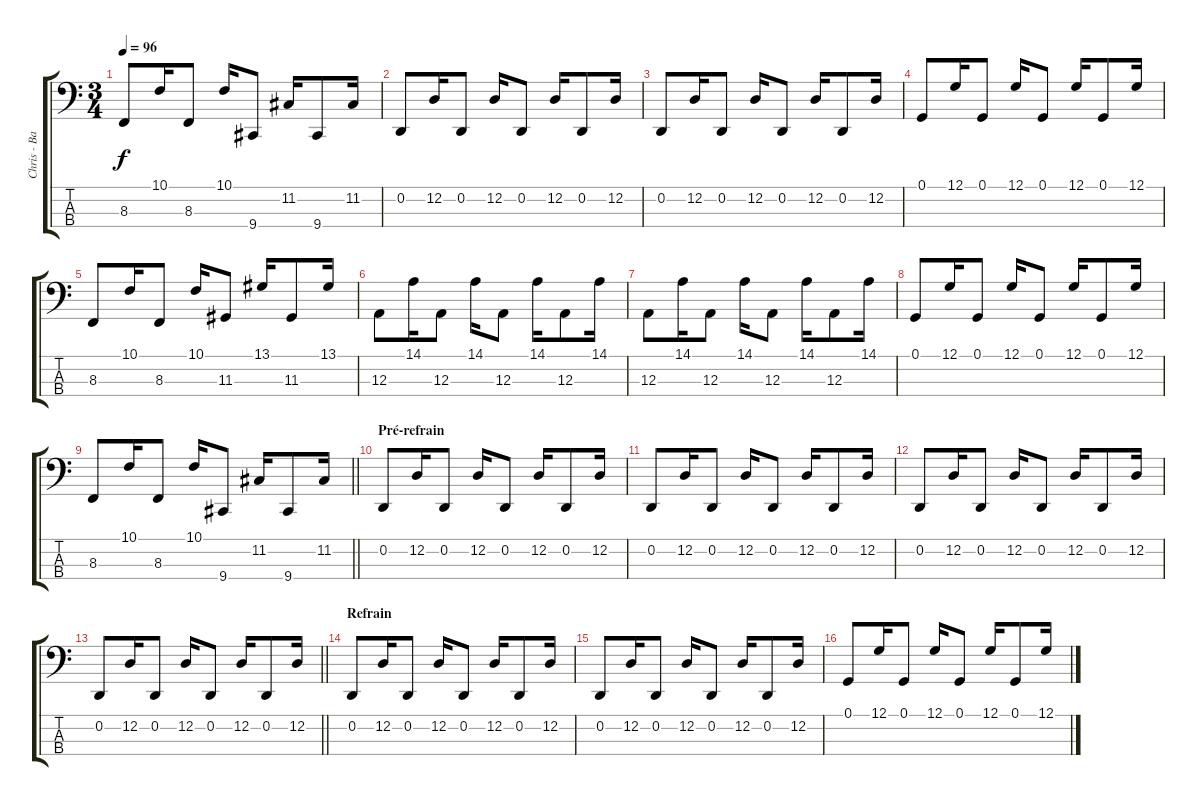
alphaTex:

\track ("Chris - Bass" "Chris - Ba") {instrument lead2sawtooth}
\staff {score tabs}
\tuning (G2 D2 A1 E1) {hide}
\ts (3 4)
\tempo 96
\clef f4
\ks c
8.3.8{dy f} 10.1.16 8.3.8 10.1.16 9.4.8 11.2.16 9.4.8 11.2.16 |
0.2.8 12.2.16 0.2.8 12.2.16 0.2.8 12.2.16 0.2.8 12.2.16 |
0.2.8 12.2.16 0.2.8 12.2.16 0.2.8 12.2.16 0.2.8 12.2.16 |
0.1.8 12.1.16 0.1.8 12.1.16 0.1.8 12.1.16 0.1.8 12.1.16 |
8.3.8 10.1.16 8.3.8 10.1.16 11.3.8 13.1.16 11.3.8 13.1.16 |
12.3.8 14.1.16 12.3.8 14.1.16 12.3.8 14.1.16 12.3.8 14.1.16 |
12.3.8 14.1.16 12.3.8 14.1.16 12.3.8 14.1.16 12.3.8 14.1.16 |
0.1.8 12.1.16 0.1.8 12.1.16 0.1.8 12.1.16 0.1.8 12.1.16 |
\barLineRight lightlight
8.3.8 10.1.16 8.3.8 10.1.16 9.4.8 11.2.16 9.4.8 11.2.16 |
\section ("" "Pré-refrain")
0.2.8 12.2.16 0.2.8 12.2.16 0.2.8 12.2.16 0.2.8 12.2.16 |
0.2.8 12.2.16 0.2.8 12.2.16 0.2.8 12.2.16 0.2.8 12.2.16 |
0.2.8 12.2.16 0.2.8 12.2.16 0.2.8 12.2.16 0.2.8 12.2.16 |
\barLineRight lightlight
0.2.8 12.2.16 0.2.8 12.2.16 0.2.8 12.2.16 0.2.8 12.2.16 |
\section ("" "Refrain")
0.2.8 12.2.16 0.2.8 12.2.16 0.2.8 12.2.16 0.2.8 12.2.16 |
0.2.8 12.2.16 0.2.8 12.2.16 0.2.8 12.2.16 0.2.8 12.2.16 |
0.1.8 12.1.16 0.1.8 12.1.16 0.1.8 12.1.16 0.1.8 12.1.16
